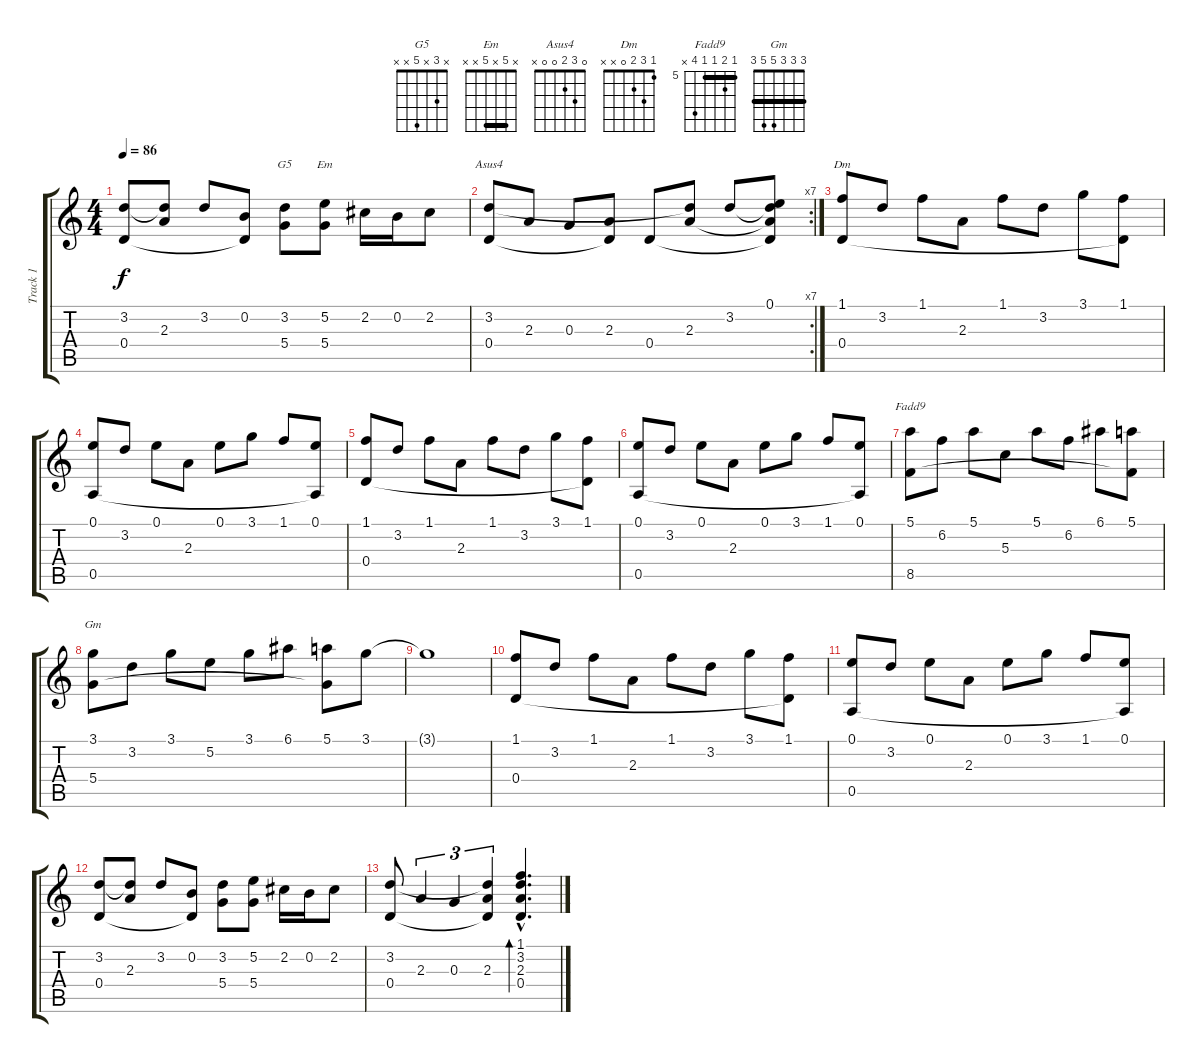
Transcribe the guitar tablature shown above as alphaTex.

\track ("Track 1" "Track 1") {instrument acousticguitarnylon}
\staff {score tabs}
\tuning (E4 B3 G3 D3 A2 E2) {hide}
\chord ("G5" x 3 x 5 x x)
\chord ("Em" x 5 x 5 x x) {barre 5}
\chord ("Asus4" 0 3 2 0 0 x)
\chord ("Dm" 1 3 2 0 x x)
\chord ("Fadd9" 5 6 5 5 8 x) {firstfret 5 barre 5}
\chord ("Gm" 3 3 3 5 5 3) {barre 3}
\ts (4 4)
\tempo 86
\clef g2
\ks c
(3.2 0.4).8{dy f} (3.2{t} 2.3).8 3.2.8 (0.2 0.4{t}).8 (3.2 5.4).8{ch "G5"} (5.2 5.4).8{ch "Em"} 2.2.16 0.2.16 2.2.8 |
\rc 7
(3.2 0.4).8{ch "Asus4"} 2.3.8 0.3.8 (2.3 0.4{t}).8 0.4.8 (3.2{t} 2.3).8 3.2.8 (0.1 3.2{t} 2.3{t} 0.4{t}).8 |
(1.1 0.4).8{ch "Dm"} 3.2.8 1.1.8 2.3.8 1.1.8 3.2.8 3.1.8 (1.1 0.4{t}).8 |
(0.1 0.5).8 3.2.8 0.1.8 2.3.8 0.1.8 3.1.8 1.1.8 (0.1 0.5{t}).8 |
(1.1 0.4).8 3.2.8 1.1.8 2.3.8 1.1.8 3.2.8 3.1.8 (1.1 0.4{t}).8 |
(0.1 0.5).8 3.2.8 0.1.8 2.3.8 0.1.8 3.1.8 1.1.8 (0.1 0.5{t}).8 |
(5.1 8.5).8{ch "Fadd9"} 6.2.8 5.1.8 5.3.8 5.1.8 6.2.8 6.1.8 (5.1 8.5{t}).8 |
(3.1 5.4).8{ch "Gm"} 3.2.8 3.1.8 5.2.8 3.1.8 6.1.8 (5.1 5.4{t}).8 3.1.8 |
3.1{t}.1 |
(1.1 0.4).8 3.2.8 1.1.8 2.3.8 1.1.8 3.2.8 3.1.8 (1.1 0.4{t}).8 |
(0.1 0.5).8 3.2.8 0.1.8 2.3.8 0.1.8 3.1.8 1.1.8 (0.1 0.5{t}).8 |
(3.2 0.4).8 (3.2{t} 2.3).8 3.2.8 (0.2 0.4{t}).8 (3.2 5.4).8 (5.2 5.4).8 2.2.16 0.2.16 2.2.8 |
(3.2 0.4).8 2.3.4{tu (3 2)} 0.3.4{tu (3 2)} (3.2{t} 2.3 0.4{t}).4{tu (3 2)} (1.1{hac} 3.2{hac} 2.3{hac} 0.4{hac}).4{d bd 240}
